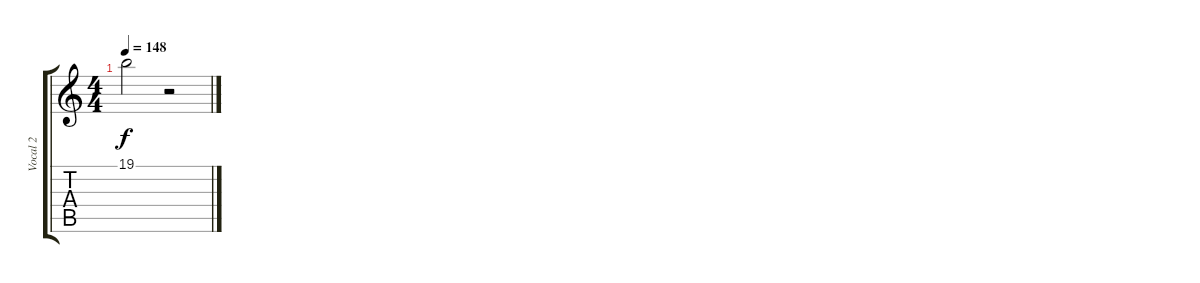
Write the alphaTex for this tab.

\track ("Vocal 2" "Vocal 2") {instrument piccolo}
\staff {score tabs}
\tuning (E4 B3 G3 D3 A2 E2) {hide}
\ts (4 4)
\tempo 148
\clef g2
\ks c
19.1{t}.2{dy f} r.2
